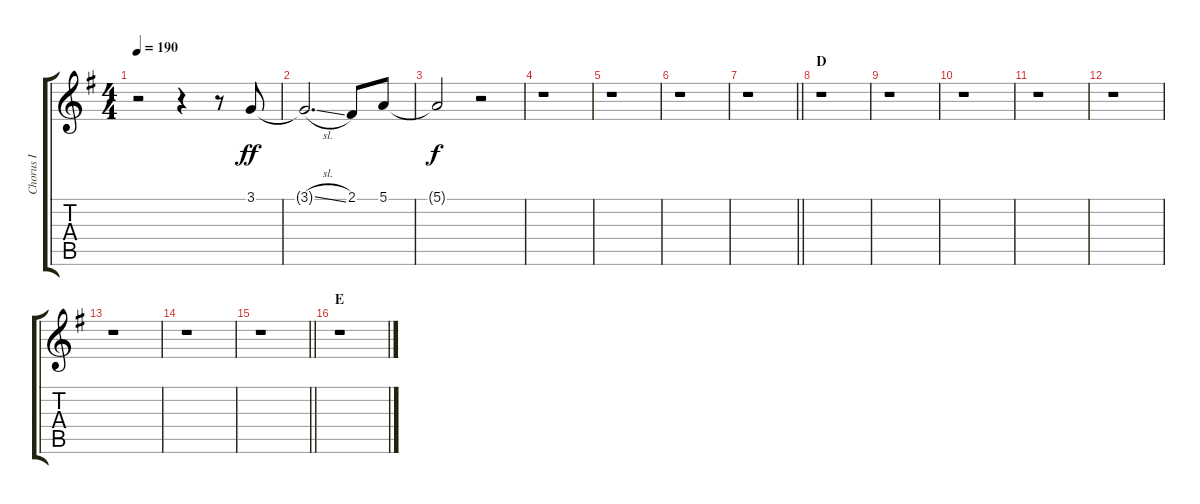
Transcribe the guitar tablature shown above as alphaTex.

\track ("Chorus I" "Chorus I") {instrument voiceoohs}
\staff {score tabs}
\tuning (E4 B3 G3 D3 A2 E2) {hide}
\ts (4 4)
\tempo 190
\clef g2
\ks g
r.2{dy ff} r.4 r.8 3.1.8 |
3.1{sl t}.2{d} 2.1.8 5.1.8 |
5.1{t}.2{dy f} r.2 |
r.1 |
r.1 |
r.1 |
\barLineRight lightlight
r.1 |
\section ("" "D")
r.1 |
r.1 |
r.1 |
r.1 |
r.1 |
r.1 |
r.1 |
\barLineRight lightlight
r.1 |
\section ("" "E")
r.1
